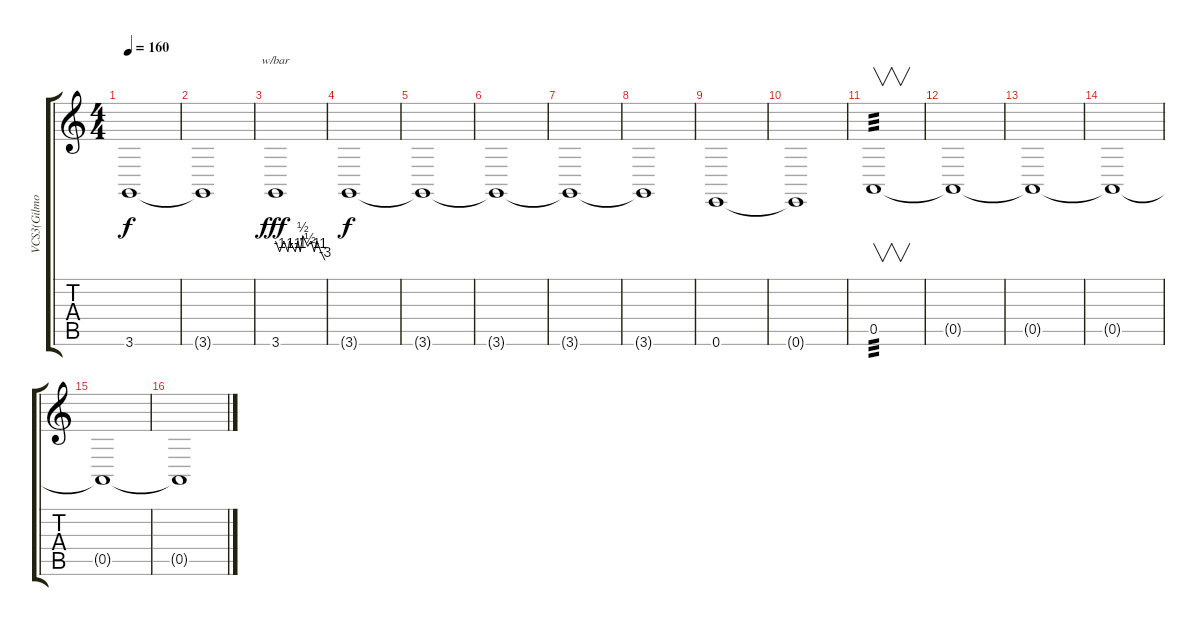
\track ("VCS3(Gilmour)" "VCS3(Gilmo") {instrument lead2sawtooth}
\staff {score tabs}
\tuning (E4 B3 G3 D3 A2 E2) {hide}
\ts (4 4)
\tempo 160
\clef g2
\ks c
3.6{t}.1{dy f} |
3.6{t}.1 |
3.6.1{tbe (custom default 0 0 5 -4 10 0 15 -4 17 0 24 -4 27 0 30 -4 33 2 39 -2 43 0 47 -4 50 0 55 -4 60 -12) dy fff} |
3.6{t}.1{dy f volume 16} |
3.6{t}.1 |
3.6{t}.1 |
3.6{t}.1 |
3.6{t}.1 |
0.6.1 |
0.6{t}.1 |
0.5.1{v tp 3} |
0.5{t}.1 |
0.5{t}.1 |
0.5{t}.1 |
0.5{t}.1 |
0.5{t}.1
